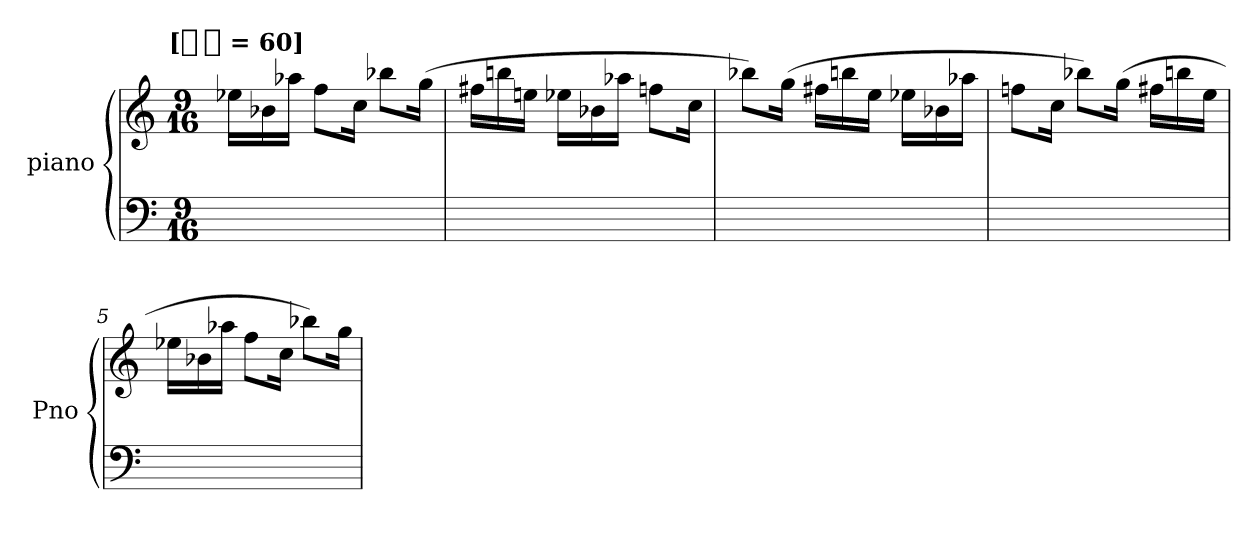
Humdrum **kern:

**kern	**kern
*part1	*part1
*staff2	*staff1
*I"piano	*
*I'Pno	*
*clefF4	*clefG2
*k[]	*k[]
*C:	*C:
!!LO:TX:omd:t=[[8th-dot] = 60]
*M9/16	*M9/16
*MM45	*MM45
=1	=1
2ryy	16ee-XLL
.	16b-X
.	16aa-XJJ
.	8ffL
.	16ccJk
.	8bb-XiL
16ryy	(16ggJk
=2	=2
2ryy	16ff#XLL
.	16bbn
.	16eenJJ
.	16ee-XLL
.	16b-X
.	16aa-XJJ
.	8ffnL
16ryy	16ccJk
=3	=3
2ryy	8bb-XL)
.	(16ggJk
.	16ff#XLL
.	16bbn
.	16eeJJ
.	16ee-XLL
.	16b-X
16ryy	16aa-XJJ
=4	=4
2ryy	8ffnL
.	16ccJk
.	8bb-XL)
.	(16ggJk
.	16ff#XLL
.	16bbn
16ryy	16eeJJ
=5	=5
2ryy	16ee-XLL
.	16b-X
.	16aa-XJJ
.	8ffL
.	16ccJk
.	8bb-XL)
16ryy	16ggjJk
=	=
*-	*-
